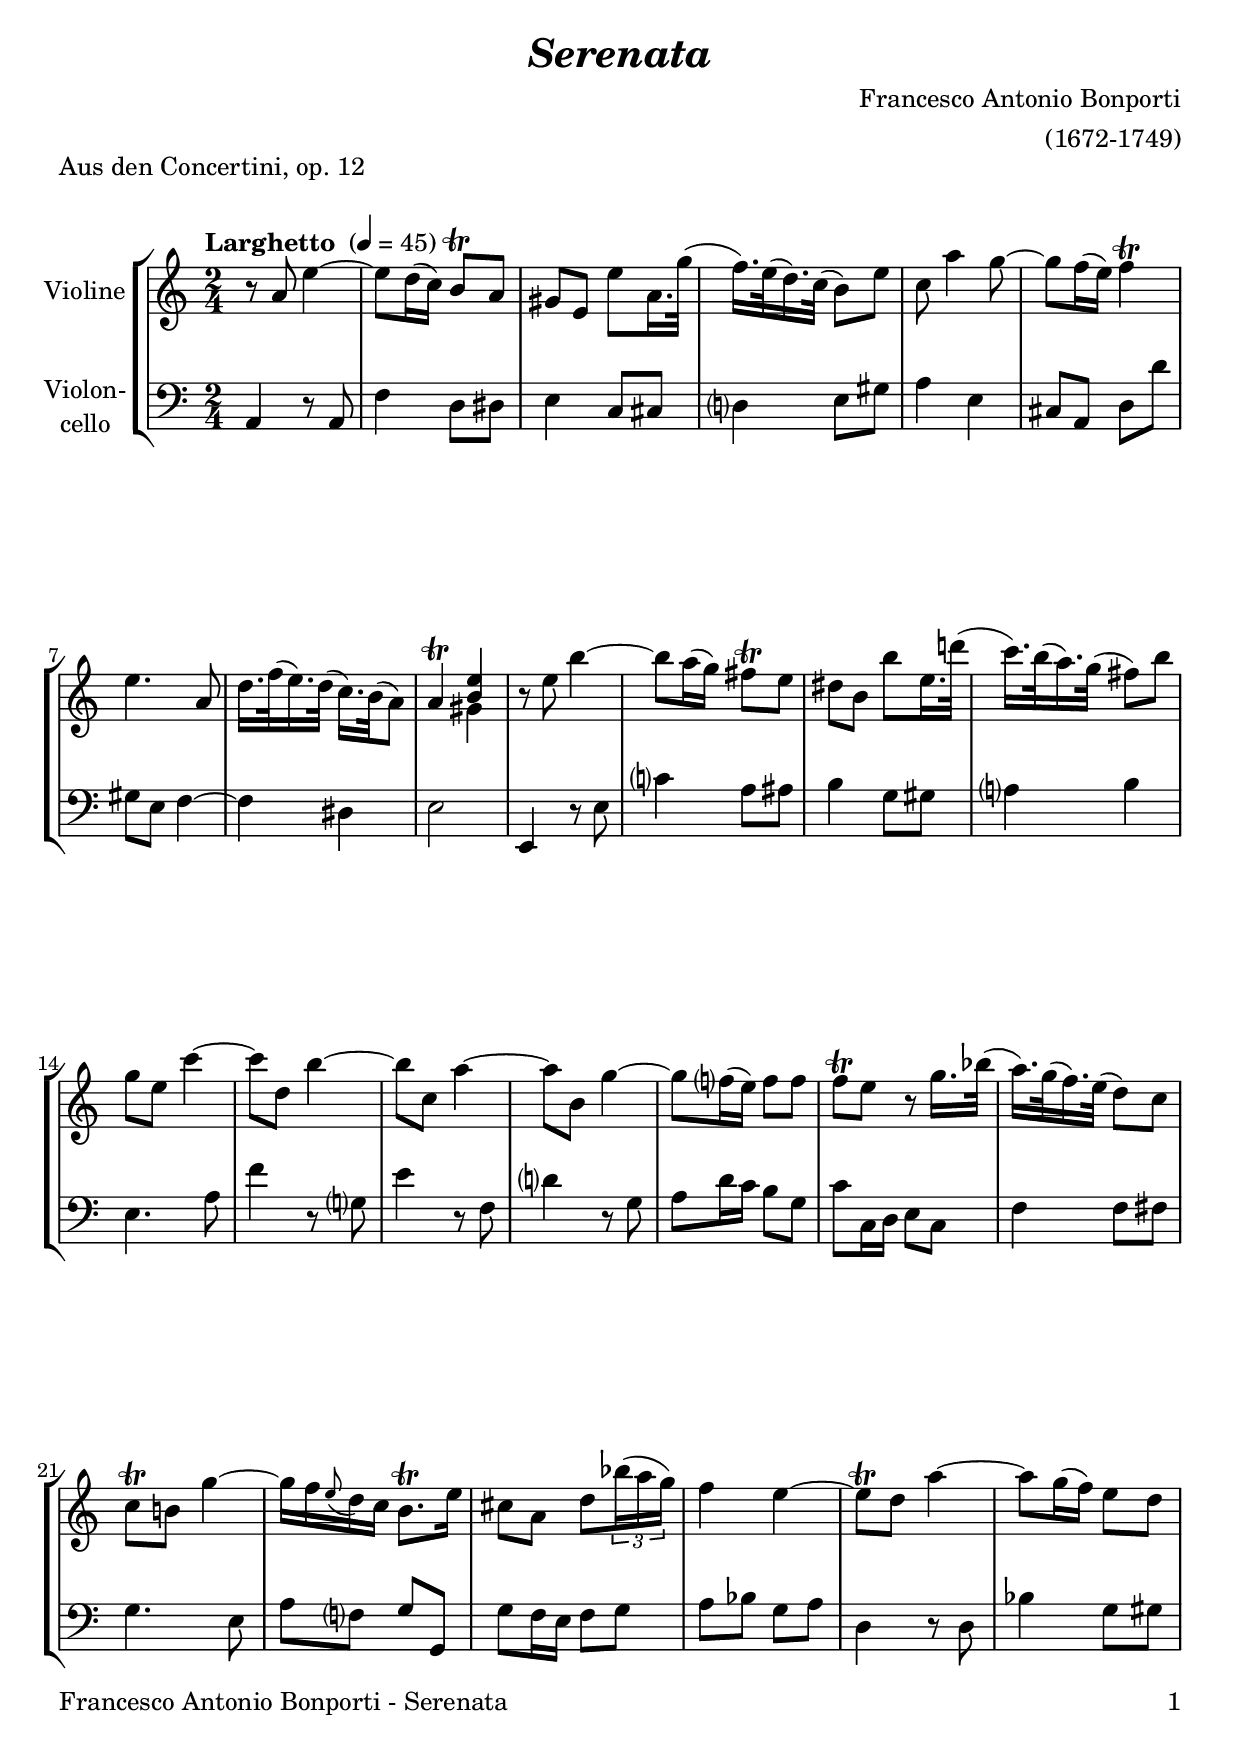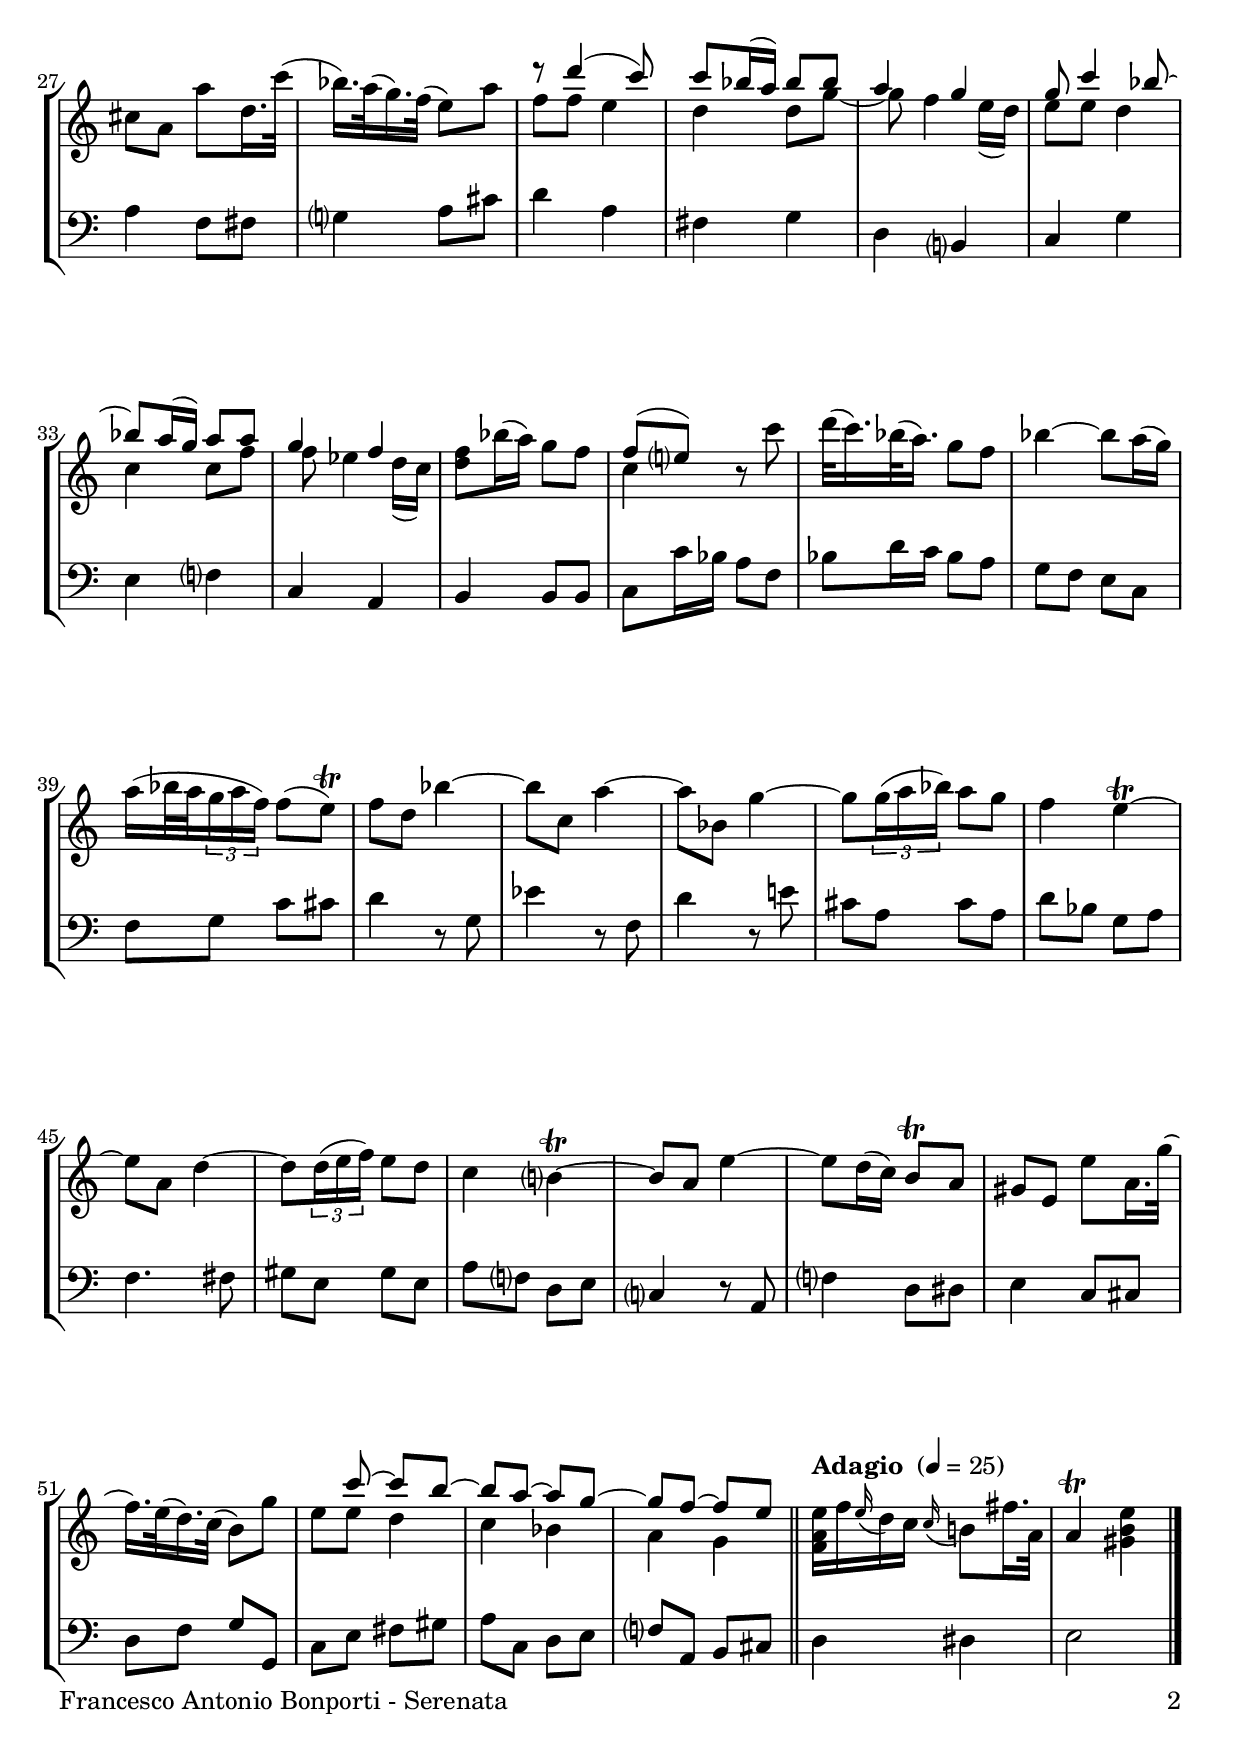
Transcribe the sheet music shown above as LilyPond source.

\version "2.24.4"
\include "deutsch.ly"
  
#(set-global-staff-size 22)

\header {
  title     = \markup \bold \italic "Serenata"
  composer  = "Francesco Antonio Bonporti"
  arranger  = "(1672-1749)"
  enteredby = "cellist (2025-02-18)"
  piece     = "Aus den Concertini, op. 12"
}

voiceconsts = {
  \key a \minor
  \time 2/4
  \clef "treble"
%  \numericTimeSignature
  \compressEmptyMeasures
% Set default beaming for all staves
%  \set Timing.beamExceptions = #'()
%  \set Timing.baseMoment     = #(ly:make-moment 1 4)
%  \set Timing.beatStructure  = #'(1 1 1)
  \tempo "Larghetto " 4=45
}

mipz = "pizzicato strings"
mivl = "violin"
miva = "viola"
mivc = "cello"

adag = { \bar "||" \tempo "Adagio " 4=25 }

va = \relative c'' {
  \voiceconsts

  r8 a e'4~
  e8 d16( c) h8\trill a
  gis e e' a,16. g'32(
  f16.) e32( d16.) c32( h8) e
  c a'4 g8~
  g f16( e) f4\trill
  e4. a,8
  d16. f32( e16.) d32( c16.) h32( a8)
  a4\trill << <h e> \\ gis >>
  r8 e' h'4~
  h8 a16( g) fis8\trill e

  dis h h' e,16. d'!32(
  c16.) h32( a16.) g32( fis8) h
  g e c'4~
  c8 d, h'4~
  h8 c, a'4~
  a8 h, g'4~
  g8 f?16( e) f8 f
  f\trill e r g16. b32(
  a16.) g32( f16.) e32( d8) c
  c\trill h! g'4~
  g16[ f \appoggiatura e8 d16 c] h8.\trill e16
  cis8 a d \tuplet 3/2 8 { b'16( a g) }
  f4 e~

  e8\trill d a'4~
  a8 g16( f) e8 d
  cis a a' d,16. c'32(
  b16.) a32( g16.) f32( e8) a
  << {
    r d4( c8)
    c b16( a) b8 b
    a4 g
    g8 c4 b8~
    b a16( g) a8 a
    g4 f
  } \\ {
    f8 f e4
    d d8 g~
    g f4 e16( d)
    e8 e d4
    c c8 f
    f es4 d16( c)
  } >>
  <d f>8 b'16( a) g8 f
  << { f( e?) } \\ c4 >> r8 c'
  d32( c16.) b32( a16.) g8 f

  b4~ b8 a16( g)
  a( b32 a \tuplet 3/2 8 { g16 a f) } f8( e)\trill
  f d b'4~
  b8 c, a'4~
  a8 b, g'4~
  g8 \tuplet 3/2 8 { g16( a b) } a8 g
  f4 e~\trill
  e8 a, d4~
  d8 \tuplet 3/2 8 { d16( e f) } e8 d
  c4 h?~\trill
  h8 a e'4~
  e8 d16( c) h8\trill a
  gis e e' a,16. g'32(

  f16.) e32( d16.) c32( h8) g'
  << {
    s c~ c h~
    h a~ a g~
    g f~ f e
  } \\ {
    e e d4
    c b
    a g
  } >> \adag
  < f a e'>16[ f' \appoggiatura e d c] \appoggiatura c h!8 fis'16. a,32
  a4\trill <gis h e> \bar "|."
}

vb = \relative c {
  \voiceconsts
  \clef "bass"

  a4 r8 a
  f'4 d8 dis
  e4 c8 cis
  d?4 e8 gis
  a4 e
  cis8 a d d'
  gis, e f4~
  f dis
  e2
  e,4 r8 e'
  c'?4 a8 ais

  h4 g8 gis
  a?4 h
  e,4. a8
  f'4 r8 g,?
  e'4 r8 f,
  d'?4 r8 g,
  a d16 c h8 g
  c c,16 d e8 c
  f4 f8 fis
  g4. e8
  a f? g g,
  g' f16 e f8 g
  a b g a

  d,4 r8 d
  b'4 g8 gis
  a4 f8 fis
  g?4 a8 cis
  d4 a
  fis g
  d h?
  c g'
  e f?
  c a
  h h8 h

  c c'16 b a8 f
  b d16 c b8 a
  g f e c
  f g c cis

  d4 r8 g,
  es'4 r8 f,
  d'4 r8 e!
  cis a cis a
  d b g a
  f4. fis8
  gis e gis e
  a f? d e
  c?4 r8 a
  f'?4 d8 dis
  e4 c8 cis

  d f g g,
  c e fis gis
  a c, d e
  f? a, h cis \adag
  d4 dis
  e2 \bar "|."
}


music = \new StaffGroup <<
      \new Staff {
	\set Staff.midiInstrument = \mivl
	\set Staff.instrumentName = \markup \center-column { "Violine" }
	\transpose a a { \va }
      }

      \new Staff {
	\set Staff.midiInstrument = \mivc
	\set Staff.instrumentName = \markup \center-column { "Violon-" "cello" }
	\transpose a a { \vb }
      }
>>

\book {
  \paper {
    print-page-number = ##t
    print-first-page-number = ##t
    ragged-last-bottom = ##f
    oddHeaderMarkup = \markup \null
    evenHeaderMarkup = \markup \null
    oddFooterMarkup = \markup {
      \fill-line {
        \if \should-print-page-number
        "Francesco Antonio Bonporti - Serenata" \fromproperty #'page:page-number-string
      }
    }
    evenFooterMarkup = \oddFooterMarkup
  } \score {
    \music
    \layout {}
  }

  \score {
    \unfoldRepeats \music

    \midi {
      \context {
        \Score
      }
    }
  }
}
